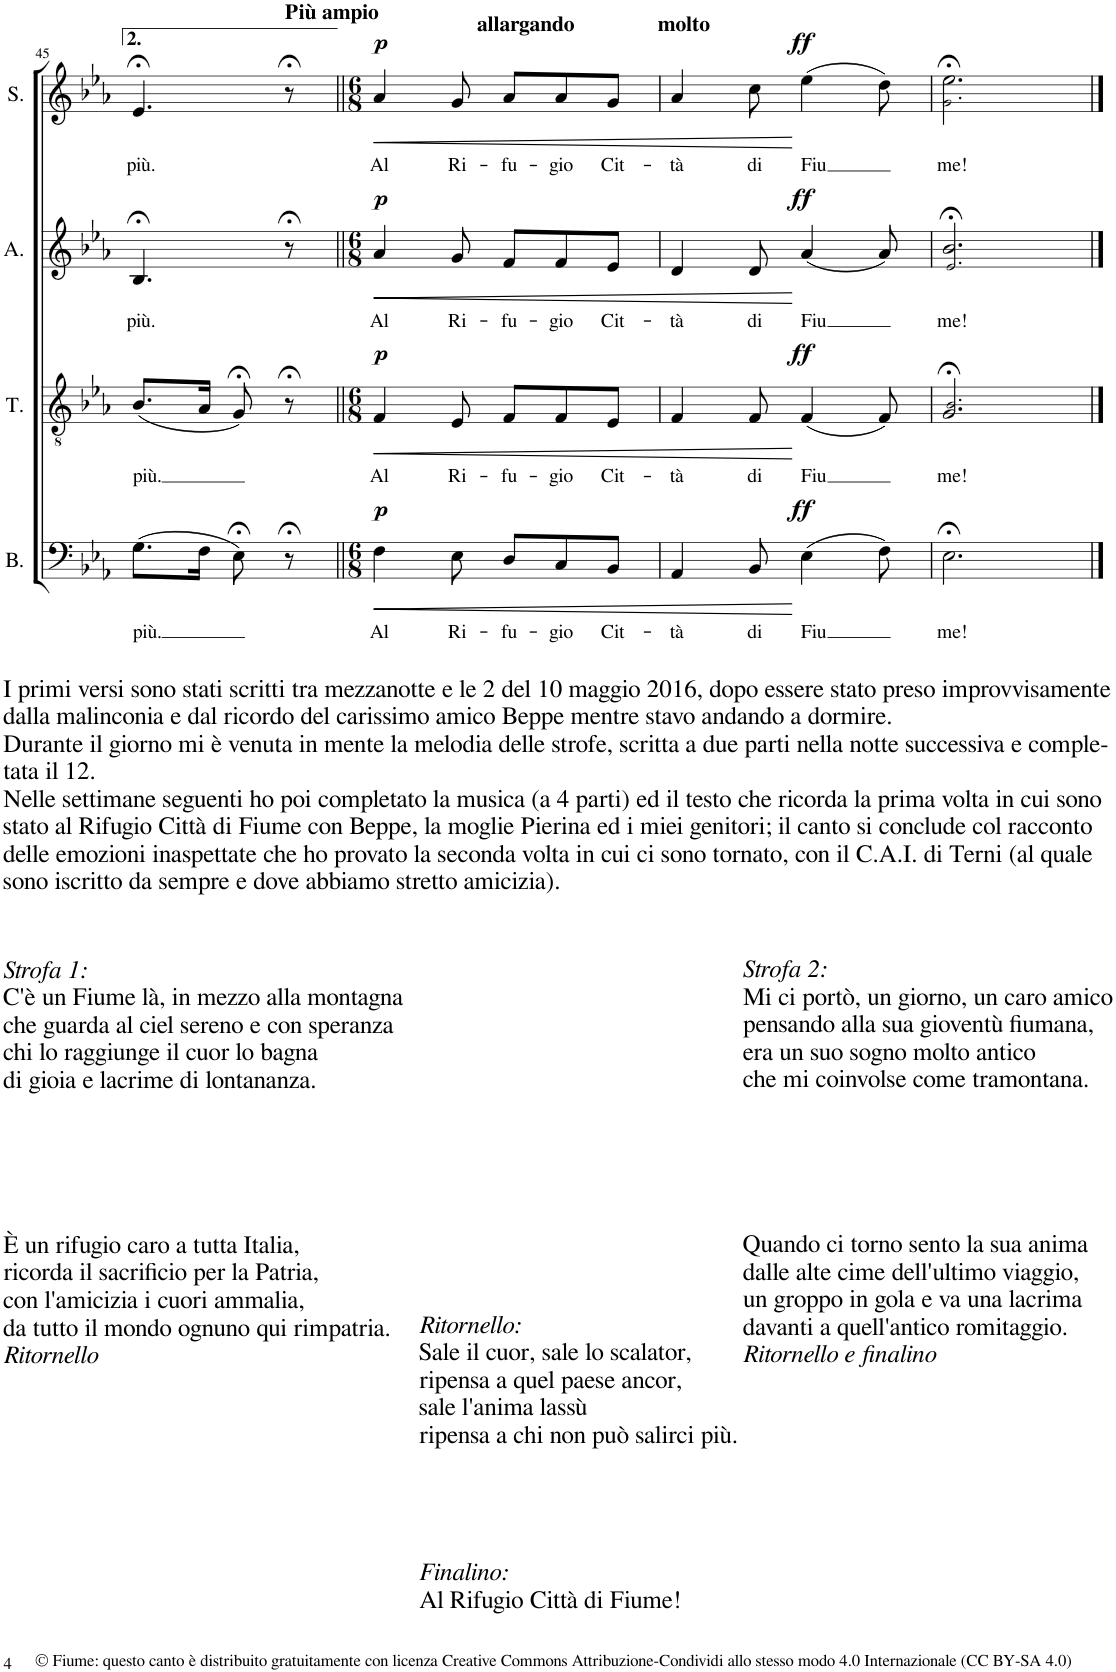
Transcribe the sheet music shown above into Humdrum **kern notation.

**kern	**text	**dynam	**kern	**text	**dynam	**kern	**text	**dynam	**kern	**text	**dynam
*part4	*part4	*part4	*part3	*part3	*part3	*part2	*part2	*part2	*part1	*part1	*part1
*staff4	*staff4	*staff4	*staff3	*staff3	*staff3	*staff2	*staff2	*staff2	*staff1	*staff1	*staff1
*I"Basso	*	*	*I"Tenore	*	*	*I"Contralto	*	*	*I"Soprano	*	*
*I'B.	*	*	*I'T.	*	*	*	*	*	*I'S.	*	*
!!LO:PB:g=z
*clefF4	*	*	*clefGv2	*	*	*clefG2	*	*	*clefG2	*	*
*Trd4c7	*	*	*Trd1c2	*	*	*	*	*	*Trd1c2	*	*
*k[b-e-a-]	*	*	*k[b-e-a-]	*	*	*k[b-e-a-]	*	*	*k[b-e-a-]	*	*
*M2/4	*	*	*M2/4	*	*	*M2/4	*	*	*M2/4	*	*
=45	=45	=45	=45	=45	=45	=45	=45	=45	=45	=45	=45
!	!LO:LY:b	!	!	!LO:LY:b	!	!	!LO:LY:b	!	!	!LO:LY:b	!
(8.G\L	più.	.	(8.B-/L	più.	.	4.B-;</	più.	.	4.e-;</	più.	.
16F\Jk	.	.	16A-/Jk	.	.	.	.	.	.	.	.
8E-;<\)	.	.	8G;</)	.	.	.	.	.	.	.	.
!	!	!	!	!	!	!	!	!	!LO:TX:a:B:t=Più ampio	!	!
8r;<	.	.	8r;<	.	.	8r;<	.	.	8r;<	.	.
=46||	=46||	=46||	=46||	=46||	=46||	=46||	=46||	=46||	=46||	=46||	=46||
*M6/8	*	*	*M6/8	*	*	*M6/8	*	*	*M6/8	*	*
!	!LO:LY:b	!LO:HP:b	!	!LO:LY:b	!LO:HP:b	!	!LO:LY:b	!LO:HP:b	!	!LO:LY:b	!LO:HP:b
!	!	!LO:DY:n=1:a	!	!	!LO:DY:n=1:a	!	!	!LO:DY:n=1:a	!	!	!LO:DY:n=1:a
4F\	Al	< p	4F/	Al	< p	4a-/	Al	< p	4a-/	Al	< p
!	!LO:LY:b	!	!	!LO:LY:b	!	!	!LO:LY:b	!	!	!LO:LY:b	!
8E-\	Ri-	.	8E-/	Ri-	.	8g/	Ri-	.	8g/	Ri-	.
!	!	!	!	!	!	!	!	!	!LO:TX:a:B:t=allargando	!	!
!	!LO:LY:b	!	!	!LO:LY:b	!	!	!LO:LY:b	!	!	!LO:LY:b	!
8D/L	-fu-	.	8F/L	-fu-	.	8f/L	-fu-	.	8a-/L	-fu-	.
!	!LO:LY:b	!	!	!LO:LY:b	!	!	!LO:LY:b	!	!	!LO:LY:b	!
8C/	-gio	.	8F/	-gio	.	8f/	-gio	.	8a-/	-gio	.
!	!LO:LY:b	!	!	!LO:LY:b	!	!	!LO:LY:b	!	!	!LO:LY:b	!
8BB-/J	Cit-	.	8E-/J	Cit-	.	8e-/J	Cit-	.	8g/J	Cit-	.
=47	=47	=47	=47	=47	=47	=47	=47	=47	=47	=47	=47
!	!	!	!	!	!	!	!	!	!LO:TX:a:B:t=molto	!	!
!	!LO:LY:b	!	!	!LO:LY:b	!	!	!LO:LY:b	!	!	!LO:LY:b	!
4AA-/	-tà	.	4F/	-tà	.	4d/	-tà	.	4a-/	-tà	.
!	!LO:LY:b	!	!	!LO:LY:b	!	!	!LO:LY:b	!	!	!LO:LY:b	!
8BB-/	di	.	8F/	di	.	8d/	di	.	8cc\	di	.
!	!LO:LY:b	!LO:DY:n=1:a	!	!LO:LY:b	!LO:DY:n=1:a	!	!LO:LY:b	!LO:DY:n=1:a	!	!LO:LY:b	!LO:DY:n=1:a
(4E-\	-Fiu	[ ff	(4F/	-Fiu	[ ff	(4a-/	-Fiu	[ ff	(4ee-\	-Fiu	[ ff
8F\)	.	.	8F/)	.	.	8a-/)	.	.	8dd\)	.	.
=48	=48	=48	=48	=48	=48	=48	=48	=48	=48	=48	=48
!	!LO:LY:b	!	!	!LO:LY:b	!	!	!LO:LY:b	!	!	!LO:LY:b	!
2.E-;<\	me!	.	2.G/;< 2.B-!/;<	me!	.	2.e-!/;< 2.b-/;<	me!	.	2.g!\;< 2.ee-\;<	me!	.
==	==	==	==	==	==	==	==	==	==	==	==
*-	*-	*-	*-	*-	*-	*-	*-	*-	*-	*-	*-
